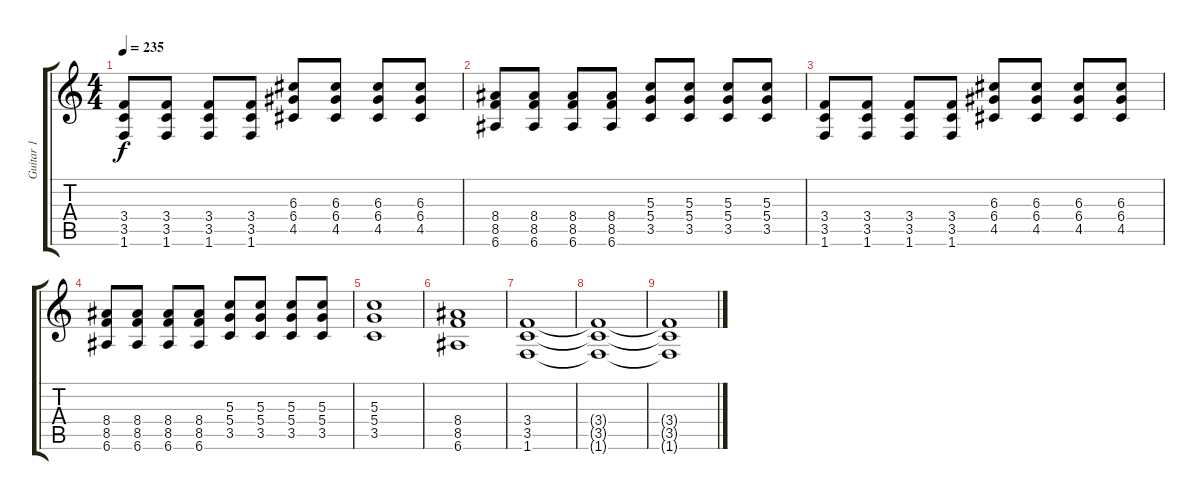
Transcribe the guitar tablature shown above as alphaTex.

\track ("Guitar 1" "Guitar 1") {instrument overdrivenguitar}
\staff {score tabs}
\tuning (E4 B3 G3 D3 A2 E2) {hide}
\ts (4 4)
\tempo 235
\clef g2
\ks c
(3.4 3.5 1.6).8{dy f} (3.4 3.5 1.6).8 (3.4 3.5 1.6).8 (3.4 3.5 1.6).8 (6.3 6.4 4.5).8 (6.3 6.4 4.5).8 (6.3 6.4 4.5).8 (6.3 6.4 4.5).8 |
(8.4 8.5 6.6).8 (8.4 8.5 6.6).8 (8.4 8.5 6.6).8 (8.4 8.5 6.6).8 (5.3 5.4 3.5).8 (5.3 5.4 3.5).8 (5.3 5.4 3.5).8 (5.3 5.4 3.5).8 |
(3.4 3.5 1.6).8 (3.4 3.5 1.6).8 (3.4 3.5 1.6).8 (3.4 3.5 1.6).8 (6.3 6.4 4.5).8 (6.3 6.4 4.5).8 (6.3 6.4 4.5).8 (6.3 6.4 4.5).8 |
(8.4 8.5 6.6).8 (8.4 8.5 6.6).8 (8.4 8.5 6.6).8 (8.4 8.5 6.6).8 (5.3 5.4 3.5).8 (5.3 5.4 3.5).8 (5.3 5.4 3.5).8 (5.3 5.4 3.5).8 |
(5.3 5.4 3.5).1 |
(8.4 8.5 6.6).1 |
(3.4 3.5 1.6).1 |
(3.4{t} 3.5{t} 1.6{t}).1 |
(3.4{t} 3.5{t} 1.6{t}).1
